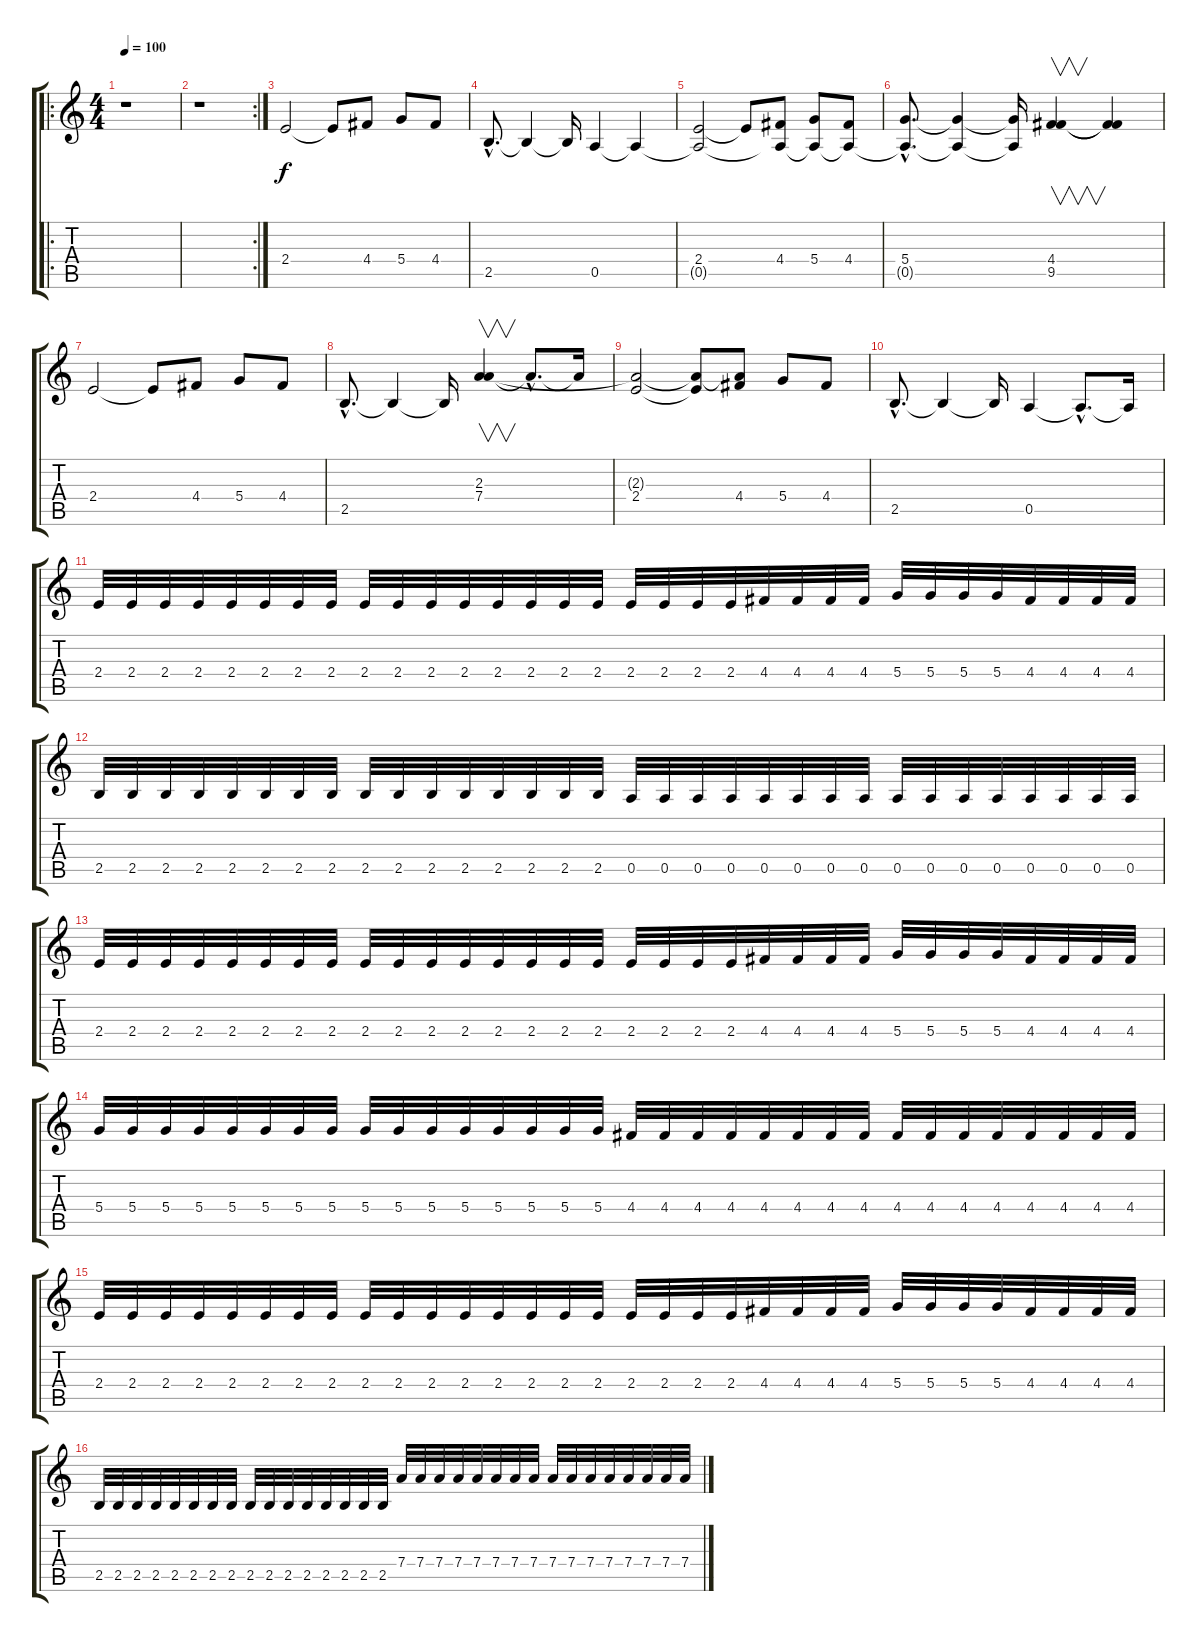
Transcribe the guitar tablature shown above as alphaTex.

\track "" {instrument distortionguitar}
\staff {score tabs}
\tuning (E4 B3 G3 D3 A2 E2) {hide}
\ro
\ts (4 4)
\tempo 100
\clef g2
\ks c
r.1{dy f instrument distortionguitar} |
\rc 2
r.1 |
2.4.2{volume 16 instrument distortionguitar} 2.4{t}.8 4.4.8 5.4.8 4.4.8 |
2.5{hac}.8{d} 2.5{t}.4 2.5{t}.16 0.5.4 0.5{t}.4 |
(2.4 0.5{t}).2 2.4{t}.8 (4.4 0.5{t}).8 (5.4 0.5{t}).8 (4.4 0.5{t}).8 |
(5.4{hac} 0.5{hac t}).8{d} (5.4{t} 0.5{t}).4 (5.4{t} 0.5{t}).16 (4.4 9.5).4{v} (4.4{t} 9.5{t}).4 |
2.4.2 2.4{t}.8 4.4.8 5.4.8 4.4.8 |
2.5{hac}.8{d} 2.5{t}.4 2.5{t}.16 (2.3 7.4).4{v} 7.4{hac t}.8{d} 7.4{t}.16 |
(2.3{t} 2.4).2 (2.3{t} 2.4{t}).8 (2.3{t} 4.4).8 5.4.8 4.4.8 |
2.5{hac}.8{d} 2.5{t}.4 2.5{t}.16 0.5.4 0.5{hac t}.8{d} 0.5{t}.16 |
2.4.32{volume 16 instrument electricguitarmuted} 2.4.32 2.4.32 2.4.32 2.4.32 2.4.32 2.4.32 2.4.32 2.4.32 2.4.32 2.4.32 2.4.32 2.4.32 2.4.32 2.4.32 2.4.32 2.4.32 2.4.32 2.4.32 2.4.32 4.4.32 4.4.32 4.4.32 4.4.32 5.4.32 5.4.32 5.4.32 5.4.32 4.4.32 4.4.32 4.4.32 4.4.32 |
2.5.32 2.5.32 2.5.32 2.5.32 2.5.32 2.5.32 2.5.32 2.5.32 2.5.32 2.5.32 2.5.32 2.5.32 2.5.32 2.5.32 2.5.32 2.5.32 0.5.32 0.5.32 0.5.32 0.5.32 0.5.32 0.5.32 0.5.32 0.5.32 0.5.32 0.5.32 0.5.32 0.5.32 0.5.32 0.5.32 0.5.32 0.5.32 |
2.4.32{volume 16 instrument electricguitarmuted} 2.4.32 2.4.32 2.4.32 2.4.32 2.4.32 2.4.32 2.4.32 2.4.32 2.4.32 2.4.32 2.4.32 2.4.32 2.4.32 2.4.32 2.4.32 2.4.32 2.4.32 2.4.32 2.4.32 4.4.32 4.4.32 4.4.32 4.4.32 5.4.32 5.4.32 5.4.32 5.4.32 4.4.32 4.4.32 4.4.32 4.4.32 |
5.4.32 5.4.32 5.4.32 5.4.32 5.4.32 5.4.32 5.4.32 5.4.32 5.4.32 5.4.32 5.4.32 5.4.32 5.4.32 5.4.32 5.4.32 5.4.32 4.4.32 4.4.32 4.4.32 4.4.32 4.4.32 4.4.32 4.4.32 4.4.32 4.4.32 4.4.32 4.4.32 4.4.32 4.4.32 4.4.32 4.4.32 4.4.32 |
2.4.32{volume 16 instrument electricguitarmuted} 2.4.32 2.4.32 2.4.32 2.4.32 2.4.32 2.4.32 2.4.32 2.4.32 2.4.32 2.4.32 2.4.32 2.4.32 2.4.32 2.4.32 2.4.32 2.4.32 2.4.32 2.4.32 2.4.32 4.4.32 4.4.32 4.4.32 4.4.32 5.4.32 5.4.32 5.4.32 5.4.32 4.4.32 4.4.32 4.4.32 4.4.32 |
2.5.32 2.5.32 2.5.32 2.5.32 2.5.32 2.5.32 2.5.32 2.5.32 2.5.32 2.5.32 2.5.32 2.5.32 2.5.32 2.5.32 2.5.32 2.5.32 7.4.32 7.4.32 7.4.32 7.4.32 7.4.32 7.4.32 7.4.32 7.4.32 7.4.32 7.4.32 7.4.32 7.4.32 7.4.32 7.4.32 7.4.32 7.4.32
